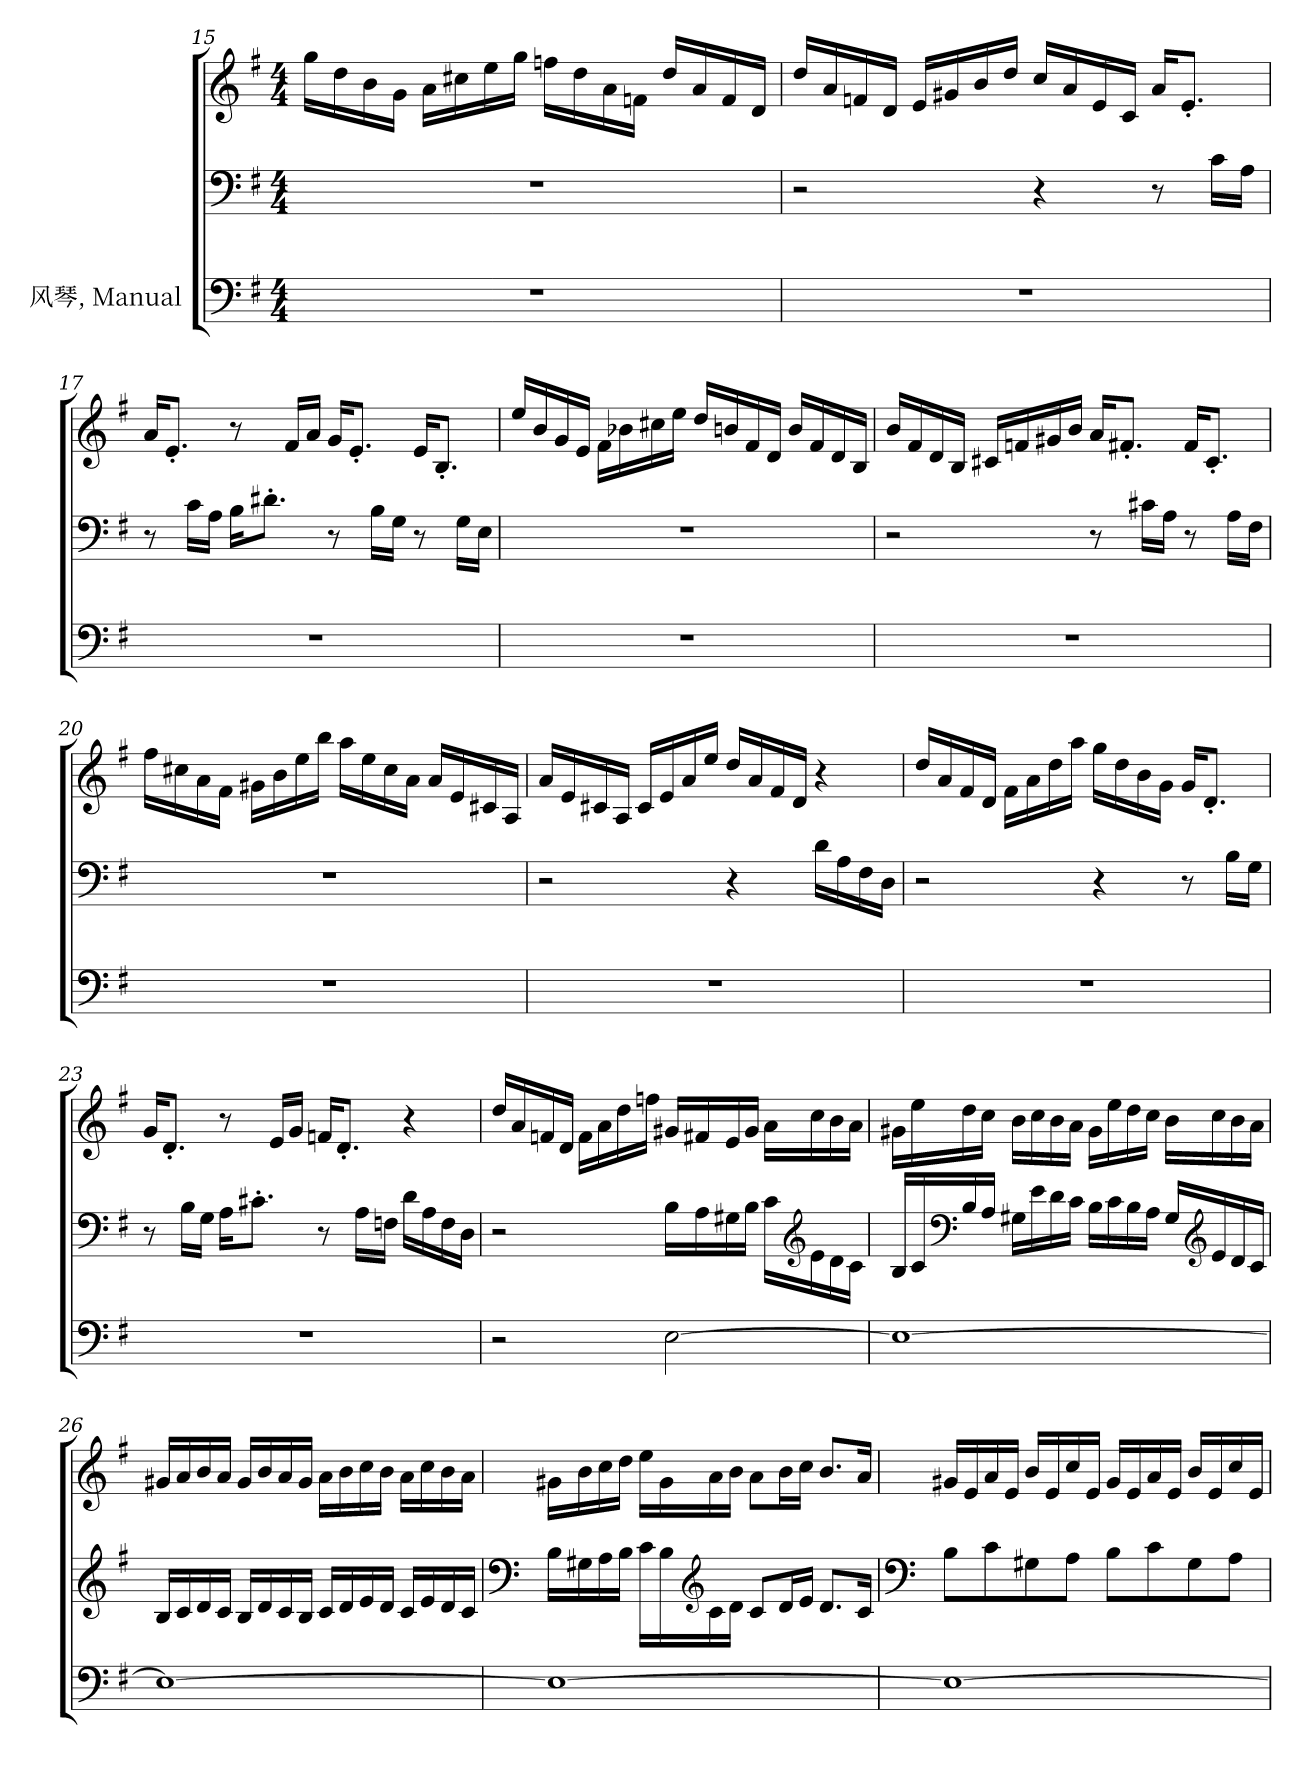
**kern	**kern	**kern
*part1	*part1	*part1
*staff3	*staff2	*staff1
*I"风琴, Manual	*	*
*clefF4	*clefF4	*clefG2
*k[f#]	*k[f#]	*k[f#]
*M4/4	*M4/4	*M4/4
=15	=15	=15
1r	1r	16gg\LL
.	.	16dd\
.	.	16b\
.	.	16g\JJ
.	.	16a\LL
.	.	16cc#X\
.	.	16ee\
.	.	16gg\JJ
.	.	16ffn\LL
.	.	16dd\
.	.	16a\
.	.	16fn\JJ
.	.	16dd/LL
.	.	16a/
.	.	16f/
.	.	16d/JJ
!!LO:PB:g=z
=16	=16	=16
1r	2r	16dd/LL
.	.	16a/
.	.	16fn/
.	.	16d/JJ
.	.	16e/LL
.	.	16g#X/
.	.	16b/
.	.	16dd/JJ
.	4r	16cc/LL
.	.	16a/
.	.	16e/
.	.	16c/JJ
.	8r	16a/KL
.	.	8.e'/J
.	16c\LL	.
.	16A\JJ	.
=17	=17	=17
1r	8r	16a/KL
.	.	8.e'/J
.	16c\LL	.
.	16A\JJ	.
.	16B\KL	8r
.	8.d#X'\J	.
.	.	16f#/LL
.	.	16a/JJ
.	8r	16g/KL
.	.	8.e'/J
.	16B\LL	.
.	16G\JJ	.
.	8r	16e/KL
.	.	8.B'/J
.	16G\LL	.
.	16E\JJ	.
!!LO:LB:g=z
=18	=18	=18
1r	1r	16ee/LL
.	.	16b/
.	.	16g/
.	.	16e/JJ
.	.	16f#\LL
.	.	16b-X\
.	.	16cc#X\
.	.	16ee\JJ
.	.	16dd/LL
.	.	16bn/
.	.	16f#/
.	.	16d/JJ
.	.	16b/LL
.	.	16f#/
.	.	16d/
.	.	16B/JJ
=19	=19	=19
1r	2r	16b/LL
.	.	16f#/
.	.	16d/
.	.	16B/JJ
.	.	16c#X/LL
.	.	16fn/
.	.	16g#X/
.	.	16b/JJ
.	8r	16a/KL
.	.	8.f#X'/J
.	16c#X\LL	.
.	16A\JJ	.
.	8r	16f#/KL
.	.	8.c#'/J
.	16A\LL	.
.	16F#\JJ	.
!!LO:LB:g=z
=20	=20	=20
1r	1r	16ff#\LL
.	.	16cc#X\
.	.	16a\
.	.	16f#\JJ
.	.	16g#X\LL
.	.	16b\
.	.	16ee\
.	.	16bb\JJ
.	.	16aa\LL
.	.	16ee\
.	.	16cc#\
.	.	16a\JJ
.	.	16a/LL
.	.	16e/
.	.	16c#X/
.	.	16A/JJ
=21	=21	=21
1r	2r	16a/LL
.	.	16e/
.	.	16c#X/
.	.	16A/JJ
.	.	16c#/LL
.	.	16e/
.	.	16a/
.	.	16ee/JJ
.	4r	16dd/LL
.	.	16a/
.	.	16f#/
.	.	16d/JJ
.	16d\LL	4r
.	16A\	.
.	16F#\	.
.	16D\JJ	.
!!LO:LB:g=z
=22	=22	=22
1r	2r	16dd/LL
.	.	16a/
.	.	16f#/
.	.	16d/JJ
.	.	16f#\LL
.	.	16a\
.	.	16dd\
.	.	16aa\JJ
.	4r	16gg\LL
.	.	16dd\
.	.	16b\
.	.	16g\JJ
.	8r	16g/KL
.	.	8.d'/J
.	16B\LL	.
.	16G\JJ	.
=23	=23	=23
1r	8r	16g/KL
.	.	8.d'/J
.	16B\LL	.
.	16G\JJ	.
.	16A\KL	8r
.	8.c#X'\J	.
.	.	16e/LL
.	.	16g/JJ
.	8r	16fn/KL
.	.	8.d'/J
.	16A\LL	.
.	16Fn\JJ	.
.	16d\LL	4r
.	16A\	.
.	16F\	.
.	16D\JJ	.
!!LO:PB:g=z
=24	=24	=24
2r	2r	16dd/LL
.	.	16a/
.	.	16fn/
.	.	16d/JJ
.	.	16f\LL
.	.	16a\
.	.	16dd\
.	.	16ffn\JJ
[2E\	16B\LL	16g#X/LL
.	16A\	16f#X/
.	16G#X\	16e/
.	16B\JJ	16g#/JJ
.	16c\LL	16a\LL
*	*clefG2	*
.	16e\	16cc\
.	16d\	16b\
.	16c\JJ	16a\JJ
=25	=25	=25
1E_	16B/LL	16g#X\LL
.	16c/	16ee\
*	*clefF4	*
.	16B/	16dd\
.	16A/JJ	16cc\JJ
.	16G#X\LL	16b\LL
.	16e\	16cc\
.	16d\	16b\
.	16c\JJ	16a\JJ
.	16B\LL	16g#\LL
.	16c\	16ee\
.	16B\	16dd\
.	16A\JJ	16cc\JJ
.	16G#/LL	16b\LL
*	*clefG2	*
.	16e/	16cc\
.	16d/	16b\
.	16c/JJ	16a\JJ
!!LO:LB:g=z
=26	=26	=26
1E_	16B/LL	16g#X/LL
.	16c/	16a/
.	16d/	16b/
.	16c/JJ	16a/JJ
.	16B/LL	16g#/LL
.	16d/	16b/
.	16c/	16a/
.	16B/JJ	16g#/JJ
.	16c/LL	16a\LL
.	16d/	16b\
.	16e/	16cc\
.	16d/JJ	16b\JJ
.	16c/LL	16a\LL
.	16e/	16cc\
.	16d/	16b\
.	16c/JJ	16a\JJ
=27	=27	=27
*	*clefF4	*
1E_	16B\LL	16g#X\LL
.	16G#X\	16b\
.	16A\	16cc\
.	16B\JJ	16dd\JJ
.	16c\LL	16ee\LL
.	16B\	16g#\
*	*clefG2	*
.	16c\	16a\
.	16d\JJ	16b\JJ
.	8c/L	8a\L
.	16d/L	16b\L
.	16e/JJ	16cc\JJ
.	8.d/L	8.b/L
.	16c/Jk	16a/Jk
!!LO:LB:g=z
=28	=28	=28
*	*clefF4	*
1E_	8B\L	16g#X/LL
.	.	16e/
.	8c\	16a/
.	.	16e/JJ
.	8G#X\	16b/LL
.	.	16e/
.	8A\J	16cc/
.	.	16e/JJ
.	8B\L	16g#/LL
.	.	16e/
.	8c\	16a/
.	.	16e/JJ
.	8G#\	16b/LL
.	.	16e/
.	8A\J	16cc/
.	.	16e/JJ
=	=	=
*-	*-	*-
